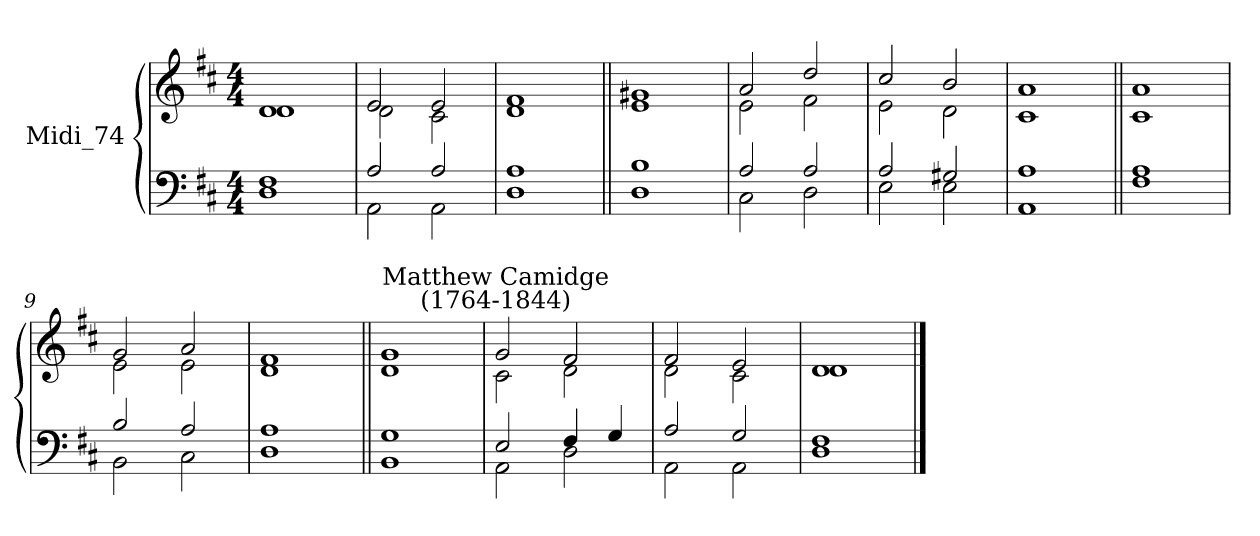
**kern	**kern
*part2	*part1
*staff2	*staff1
*I"Midi_74	*I"Midi_74
*clefF4	*clefG2
*k[f#c#]	*k[f#c#]
*D:	*D:
*M4/4	*M4/4
=1	=1
*^	*^
1F#/	1D\	1d/	1d\
=2	=2	=2	=2
2A/	2AA\	2e/	2d\
2A/	2AA\	2e/	2c#\
=3	=3	=3	=3
1A/	1D\	1f#/	1d\
=4||	=4||	=4||	=4||
1B/	1D\	1g#X/	1e\
=5	=5	=5	=5
2A/	2C#\	2a/	2e\
2A/	2D\	2dd/	2f#\
=6	=6	=6	=6
2A/	2E\	2cc#/	2e\
2G#X/	2E\	2b/	2d\
=7	=7	=7	=7
1A/	1AA\	1a/	1c#\
=8||	=8||	=8||	=8||
1A/	1F#\	1a/	1c#\
=9	=9	=9	=9
2B/	2BB\	2g/	2e\
2A/	2C#\	2a/	2e\
=10	=10	=10	=10
1A/	1D\	1f#/	1d\
=11||	=11||	=11||	=11||
1G/	1BB\	1g/	1d\
=12	=12	=12	=12
!	!	!LO:TX:a:cj:t=Matthew Camidge\n(1764-1844)	!
2E/	2AA\	2g/	2c#\
4F#/	2D\	2f#/	2d\
4G/	.	.	.
=13	=13	=13	=13
2A/	2AA\	2f#/	2d\
2G/	2AA\	2e/	2c#\
=14	=14	=14	=14
1F#/	1D\	1d/	1d\
*v	*v	*	*
*	*v	*v
==	==
*-	*-
